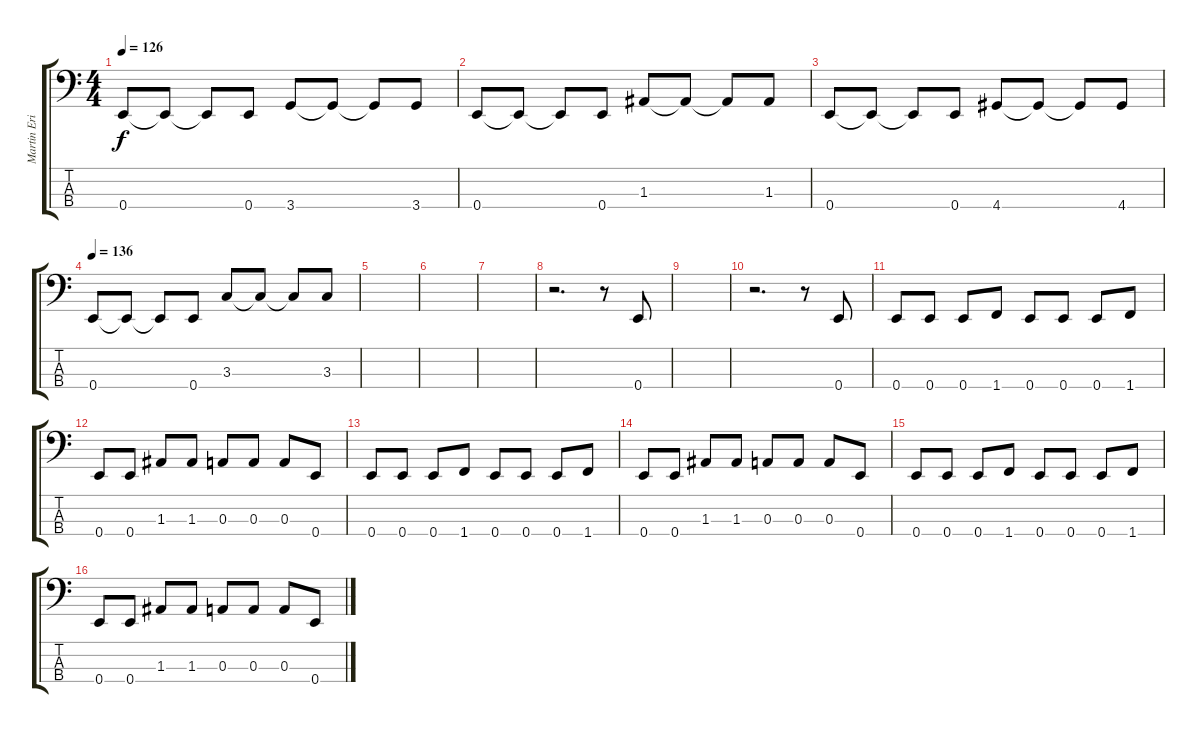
\track ("Martin Eric Ain (Bass)" "Martin Eri") {instrument electricbassfinger}
\staff {score tabs}
\tuning (G2 D2 A1 E1) {hide}
\ts (4 4)
\tempo 126
\clef f4
\ks c
0.4.8{dy f} 0.4{t}.8 0.4{t}.8 0.4.8 3.4.8 3.4{t}.8 3.4{t}.8 3.4.8 |
0.4.8 0.4{t}.8 0.4{t}.8 0.4.8 1.3.8 1.3{t}.8 1.3{t}.8 1.3.8 |
0.4.8 0.4{t}.8 0.4{t}.8 0.4.8 4.4.8 4.4{t}.8 4.4{t}.8 4.4.8 |
\tempo 136
0.4.8 0.4{t}.8 0.4{t}.8 0.4.8 3.3.8 3.3{t}.8 3.3{t}.8 3.3.8 |
|
|
|
r.2{d} r.8 0.4.8 |
|
r.2{d} r.8 0.4.8 |
0.4.8 0.4.8 0.4.8 1.4.8 0.4.8 0.4.8 0.4.8 1.4.8 |
0.4.8 0.4.8 1.3.8 1.3.8 0.3.8 0.3.8 0.3.8 0.4.8 |
0.4.8 0.4.8 0.4.8 1.4.8 0.4.8 0.4.8 0.4.8 1.4.8 |
0.4.8 0.4.8 1.3.8 1.3.8 0.3.8 0.3.8 0.3.8 0.4.8 |
0.4.8 0.4.8 0.4.8 1.4.8 0.4.8 0.4.8 0.4.8 1.4.8 |
0.4.8 0.4.8 1.3.8 1.3.8 0.3.8 0.3.8 0.3.8 0.4.8
